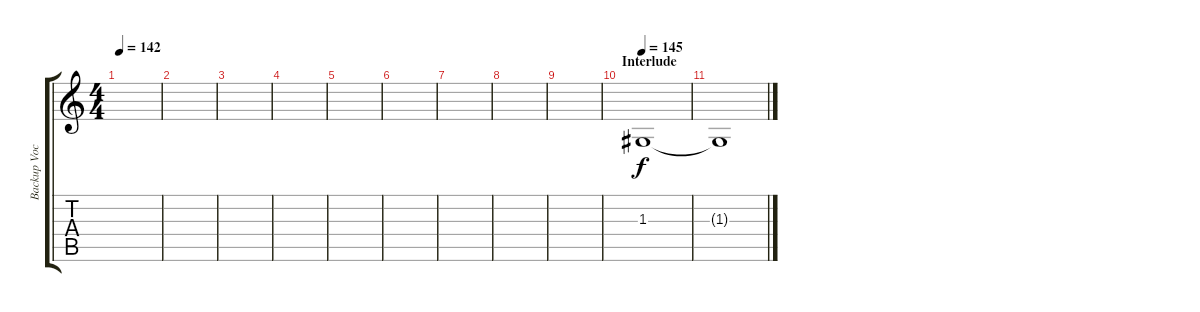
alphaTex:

\track ("Backup Vocals" "Backup Voc") {instrument lead8bassandlead}
\staff {score tabs}
\tuning (E4 B3 G3 D3 A2 E2) {hide}
\ts (4 4)
\tempo 142
\clef g2
\ks c
|
|
|
|
|
|
|
|
|
\section ("" "Interlude")
\tempo 145
1.3.1 |
1.3{t}.1
